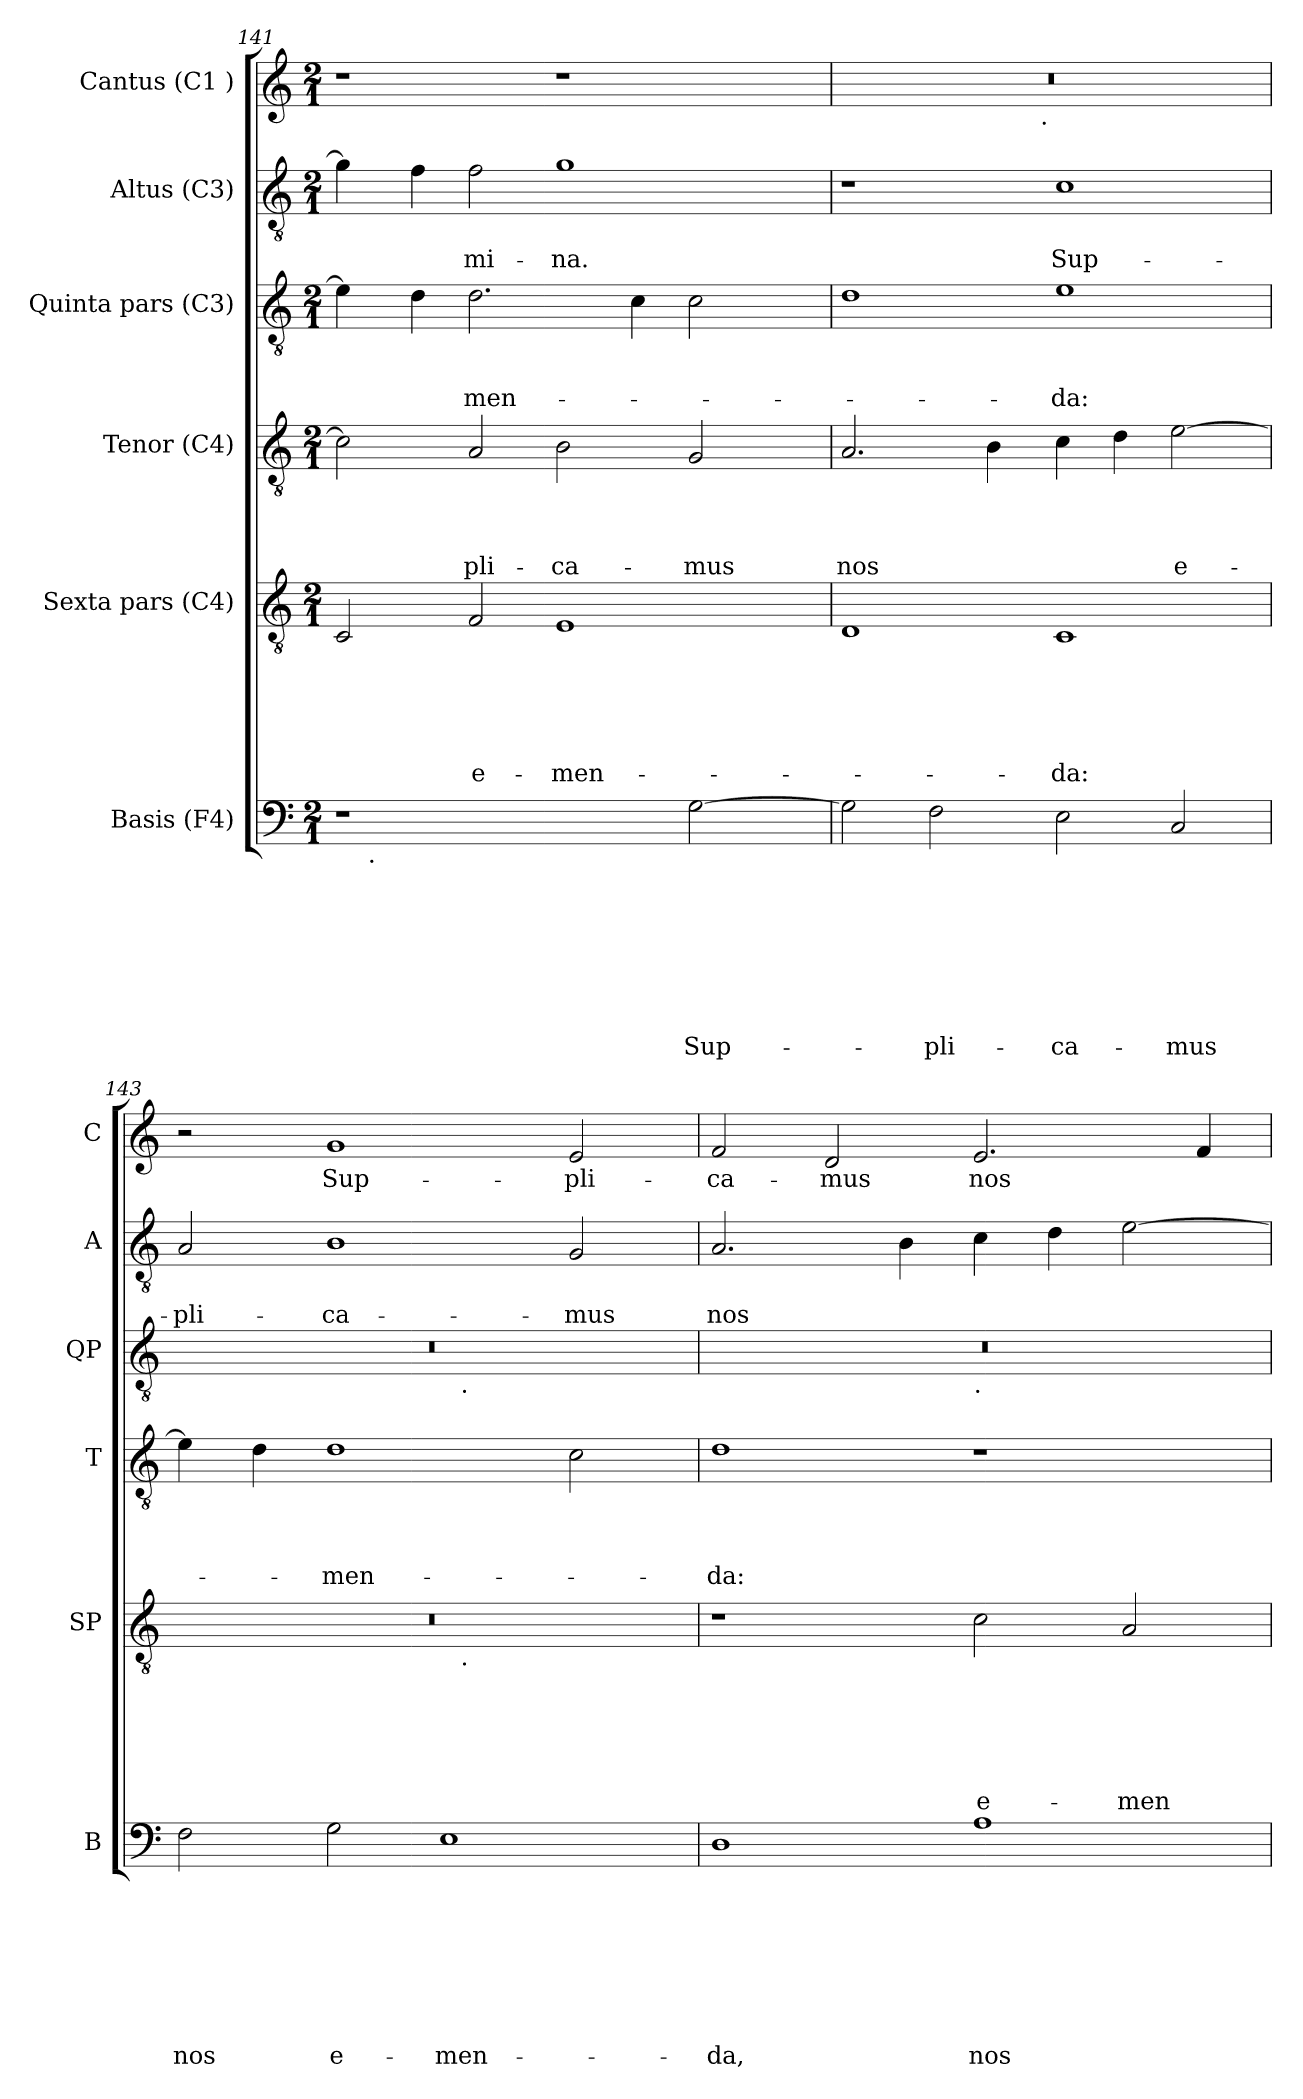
**kern	**text	**text	**text	**text	**text	**text	**text	**text	**kern	**text	**text	**text	**text	**text	**text	**kern	**text	**text	**text	**text	**kern	**text	**text	**text	**kern	**text	**text	**kern	**text
*part6	*part6	*part6	*part6	*part6	*part6	*part6	*part6	*part6	*part5	*part5	*part5	*part5	*part5	*part5	*part5	*part4	*part4	*part4	*part4	*part4	*part3	*part3	*part3	*part3	*part2	*part2	*part2	*part1	*part1
*staff6	*staff6	*staff6	*staff6	*staff6	*staff6	*staff6	*staff6	*staff6	*staff5	*staff5	*staff5	*staff5	*staff5	*staff5	*staff5	*staff4	*staff4	*staff4	*staff4	*staff4	*staff3	*staff3	*staff3	*staff3	*staff2	*staff2	*staff2	*staff1	*staff1
*I"Basis (F4)	*	*	*	*	*	*	*	*	*I"Sexta pars (C4)	*	*	*	*	*	*	*I"Tenor (C4)	*	*	*	*	*I"Quinta pars (C3)	*	*	*	*I"Altus (C3)	*	*	*I"Cantus (C1 )	*
*I'B	*	*	*	*	*	*	*	*	*I'SP	*	*	*	*	*	*	*I'T	*	*	*	*	*I'QP	*	*	*	*I'A	*	*	*I'C	*
*clefF4	*	*	*	*	*	*	*	*	*clefGv2	*	*	*	*	*	*	*clefGv2	*	*	*	*	*clefGv2	*	*	*	*clefGv2	*	*	*clefG2	*
*k[]	*	*	*	*	*	*	*	*	*k[]	*	*	*	*	*	*	*k[]	*	*	*	*	*k[]	*	*	*	*k[]	*	*	*k[]	*
*C:	*	*	*	*	*	*	*	*	*C:	*	*	*	*	*	*	*C:	*	*	*	*	*C:	*	*	*	*C:	*	*	*C:	*
*M2/1	*	*	*	*	*	*	*	*	*M2/1	*	*	*	*	*	*	*M2/1	*	*	*	*	*M2/1	*	*	*	*M2/1	*	*	*M2/1	*
=141	=141	=141	=141	=141	=141	=141	=141	=141	=141	=141	=141	=141	=141	=141	=141	=141	=141	=141	=141	=141	=141	=141	=141	=141	=141	=141	=141	=141	=141
*^	*	*	*	*	*	*	*	*	*	*	*	*	*	*	*	*	*	*	*	*	*	*	*	*	*	*	*	*	*
1r	16.ryy	.	.	.	.	.	.	.	.	2C/	.	.	.	.	.	.	2c\]	.	.	.	.	4e\]	.	.	.	4g\]	.	.	1r	.
!	!LO:TX:b:t=.	!	!	!	!	!	!	!	!	!	!	!	!	!	!	!	!	!	!	!	!	!	!	!	!	!	!	!	!	!
.	1ryy	.	.	.	.	.	.	.	.	.	.	.	.	.	.	.	.	.	.	.	.	.	.	.	.	.	.	.	.	.
.	.	.	.	.	.	.	.	.	.	.	.	.	.	.	.	.	.	.	.	.	.	4d\	.	.	.	4f\	.	.	.	.
!	!	!	!	!	!	!	!	!	!	!	!	!	!	!	!	!LO:LY:b	!	!	!	!	!LO:LY:b	!	!	!	!LO:LY:b	!	!	!LO:LY:b	!	!
.	.	.	.	.	.	.	.	.	.	2F/	.	.	.	.	.	e-	2A/	.	.	.	-pli-	2.d\	.	.	-men-	2f\	.	-mi-	.	.
!	!	!	!	!	!	!	!	!	!	!	!	!	!	!	!	!LO:LY:b	!	!	!	!	!LO:LY:b	!	!	!	!	!	!	!LO:LY:b	!	!
2ryy	.	.	.	.	.	.	.	.	.	1E	.	.	.	.	.	-men-	2B\	.	.	.	-ca-	.	.	.	.	1g	.	-na.	1r	.
.	2ryy	.	.	.	.	.	.	.	.	.	.	.	.	.	.	.	.	.	.	.	.	.	.	.	.	.	.	.	.	.
.	.	.	.	.	.	.	.	.	.	.	.	.	.	.	.	.	.	.	.	.	.	4c\	.	.	.	.	.	.	.	.
!	!	!	!	!	!	!	!	!	!LO:LY:b	!	!	!	!	!	!	!	!	!	!	!	!LO:LY:b	!	!	!	!	!	!	!	!	!
[>2G\	.	.	.	.	.	.	.	.	Sup-	.	.	.	.	.	.	.	2G/	.	.	.	-mus	2c\	.	.	.	.	.	.	.	.
.	4ryy	.	.	.	.	.	.	.	.	.	.	.	.	.	.	.	.	.	.	.	.	.	.	.	.	.	.	.	.	.
.	8ryy	.	.	.	.	.	.	.	.	.	.	.	.	.	.	.	.	.	.	.	.	.	.	.	.	.	.	.	.	.
.	32ryy	.	.	.	.	.	.	.	.	.	.	.	.	.	.	.	.	.	.	.	.	.	.	.	.	.	.	.	.	.
=142	=142	=142	=142	=142	=142	=142	=142	=142	=142	=142	=142	=142	=142	=142	=142	=142	=142	=142	=142	=142	=142	=142	=142	=142	=142	=142	=142	=142	=142	=142
!	!	!	!	!	!	!	!	!	!	!	!	!	!	!	!	!	!	!	!	!	!LO:LY:b	!	!	!	!	!	!	!	!	!
*v	*v	*	*	*	*	*	*	*	*	*	*	*	*	*	*	*	*	*	*	*	*	*	*	*	*	*	*	*	*^	*
2G\]	.	.	.	.	.	.	.	.	1D	.	.	.	.	.	.	2.A/	.	.	.	nos	1d	.	.	.	1r	.	.	0r	2ryy	.
!	!	!	!	!	!	!	!	!LO:LY:b	!	!	!	!	!	!	!	!	!	!	!	!	!	!	!	!	!	!	!	!	!	!
2F\	.	.	.	.	.	.	.	-pli-	.	.	.	.	.	.	.	.	.	.	.	.	.	.	.	.	.	.	.	.	4...ryy	.
.	.	.	.	.	.	.	.	.	.	.	.	.	.	.	.	4B\	.	.	.	.	.	.	.	.	.	.	.	.	.	.
!	!	!	!	!	!	!	!	!	!	!	!	!	!	!	!	!	!	!	!	!	!	!	!	!	!	!	!	!	!LO:TX:b:t=.	!
.	.	.	.	.	.	.	.	.	.	.	.	.	.	.	.	.	.	.	.	.	.	.	.	.	.	.	.	.	1ryy	.
!	!	!	!	!	!	!	!	!LO:LY:b	!	!	!	!	!	!	!LO:LY:b	!	!	!	!	!	!	!	!	!LO:LY:b	!	!	!LO:LY:b	!	!	!
2E\	.	.	.	.	.	.	.	-ca-	1C	.	.	.	.	.	-da:	4c\	.	.	.	.	1e	.	.	-da:	1c	.	Sup-	.	.	.
.	.	.	.	.	.	.	.	.	.	.	.	.	.	.	.	4d\	.	.	.	.	.	.	.	.	.	.	.	.	.	.
!	!	!	!	!	!	!	!	!LO:LY:b	!	!	!	!	!	!	!	!	!	!	!	!LO:LY:b:rj	!	!	!	!	!	!	!	!	!	!
2C/	.	.	.	.	.	.	.	-mus	.	.	.	.	.	.	.	[<2e\	.	.	.	e-	.	.	.	.	.	.	.	.	.	.
.	.	.	.	.	.	.	.	.	.	.	.	.	.	.	.	.	.	.	.	.	.	.	.	.	.	.	.	.	32ryy	.
!!LO:LB:g=z
=143	=143	=143	=143	=143	=143	=143	=143	=143	=143	=143	=143	=143	=143	=143	=143	=143	=143	=143	=143	=143	=143	=143	=143	=143	=143	=143	=143	=143	=143	=143
!	!	!	!	!	!	!	!	!LO:LY:b	!	!	!	!	!	!	!	!	!	!	!	!	!	!	!	!	!	!	!LO:LY:b	!	!	!
*	*	*	*	*	*	*	*	*	*^	*	*	*	*	*	*	*	*	*	*	*	*^	*	*	*	*	*	*	*v	*v	*
2F\	.	.	.	.	.	.	.	nos	0r	1ryy	.	.	.	.	.	.	4e\]	.	.	.	.	0r	1ryy	.	.	.	2A/	.	-pli-	2r	.
.	.	.	.	.	.	.	.	.	.	.	.	.	.	.	.	.	4d\	.	.	.	.	.	.	.	.	.	.	.	.	.	.
!	!	!	!	!	!	!	!	!LO:LY:b	!	!	!	!	!	!	!	!	!	!	!	!	!LO:LY:b	!	!	!	!	!	!	!	!LO:LY:b	!	!LO:LY:b
2G\	.	.	.	.	.	.	.	e-	.	.	.	.	.	.	.	.	1d	.	.	.	-men-	.	.	.	.	.	1B	.	-ca-	1g	Sup-
!	!	!	!	!	!	!	!	!LO:LY:b	!	!	!	!	!	!	!	!	!	!	!	!	!	!	!	!	!	!	!	!	!	!	!
1E	.	.	.	.	.	.	.	-men-	.	32ryy	.	.	.	.	.	.	.	.	.	.	.	.	32ryy	.	.	.	.	.	.	.	.
!	!	!	!	!	!	!	!	!	!	!	!	!	!	!	!	!	!	!	!	!	!	!	!LO:TX:b:t=.	!	!	!	!	!	!	!	!
!	!	!	!	!	!	!	!	!	!	!LO:TX:b:t=.	!	!	!	!	!	!	!	!	!	!	!	!	!	!	!	!	!	!	!	!	!
.	.	.	.	.	.	.	.	.	.	2ryy	.	.	.	.	.	.	.	.	.	.	.	.	2ryy	.	.	.	.	.	.	.	.
!	!	!	!	!	!	!	!	!	!	!	!	!	!	!	!	!	!	!	!	!	!	!	!	!	!	!	!	!	!LO:LY:b	!	!LO:LY:b
.	.	.	.	.	.	.	.	.	.	.	.	.	.	.	.	.	2c\	.	.	.	.	.	.	.	.	.	2G/	.	-mus	2e/	-pli-
.	.	.	.	.	.	.	.	.	.	4...ryy	.	.	.	.	.	.	.	.	.	.	.	.	4...ryy	.	.	.	.	.	.	.	.
=144	=144	=144	=144	=144	=144	=144	=144	=144	=144	=144	=144	=144	=144	=144	=144	=144	=144	=144	=144	=144	=144	=144	=144	=144	=144	=144	=144	=144	=144	=144	=144
!	!	!	!	!	!	!	!	!LO:LY:b	!	!	!	!	!	!	!	!	!	!	!	!	!LO:LY:b	!	!	!	!	!	!	!	!LO:LY:b	!	!LO:LY:b
*	*	*	*	*	*	*	*	*	*v	*v	*	*	*	*	*	*	*	*	*	*	*	*	*	*	*	*	*	*	*	*	*
1D	.	.	.	.	.	.	.	-da,	1r	.	.	.	.	.	.	1d	.	.	.	-da:	0r	1ryy	.	.	.	2.A/	.	nos	2f/	-ca-
!	!	!	!	!	!	!	!	!	!	!	!	!	!	!	!	!	!	!	!	!	!	!	!	!	!	!	!	!	!	!LO:LY:b
.	.	.	.	.	.	.	.	.	.	.	.	.	.	.	.	.	.	.	.	.	.	.	.	.	.	.	.	.	2d/	-mus
.	.	.	.	.	.	.	.	.	.	.	.	.	.	.	.	.	.	.	.	.	.	.	.	.	.	4B\	.	.	.	.
!	!	!	!	!	!	!	!	!	!	!	!	!	!	!	!	!	!	!	!	!	!	!LO:TX:b:t=.	!	!	!	!	!	!	!	!
!	!	!	!	!	!	!	!	!LO:LY:b	!	!	!	!	!	!	!LO:LY:b	!	!	!	!	!	!	!	!	!	!	!	!	!	!	!LO:LY:b
1A	.	.	.	.	.	.	.	nos	2c\	.	.	.	.	.	e-	1r	.	.	.	.	.	1ryy	.	.	.	4c\	.	.	2.e/	nos
.	.	.	.	.	.	.	.	.	.	.	.	.	.	.	.	.	.	.	.	.	.	.	.	.	.	4d\	.	.	.	.
!	!	!	!	!	!	!	!	!	!	!	!	!	!	!	!LO:LY:b	!	!	!	!	!	!	!	!	!	!	!	!	!	!	!
.	.	.	.	.	.	.	.	.	2A/	.	.	.	.	.	-men-	.	.	.	.	.	.	.	.	.	.	[>2e\	.	.	.	.
.	.	.	.	.	.	.	.	.	.	.	.	.	.	.	.	.	.	.	.	.	.	.	.	.	.	.	.	.	4f/	.
*	*	*	*	*	*	*	*	*	*	*	*	*	*	*	*	*	*	*	*	*	*v	*v	*	*	*	*	*	*	*	*
=	=	=	=	=	=	=	=	=	=	=	=	=	=	=	=	=	=	=	=	=	=	=	=	=	=	=	=	=	=
*-	*-	*-	*-	*-	*-	*-	*-	*-	*-	*-	*-	*-	*-	*-	*-	*-	*-	*-	*-	*-	*-	*-	*-	*-	*-	*-	*-	*-	*-
